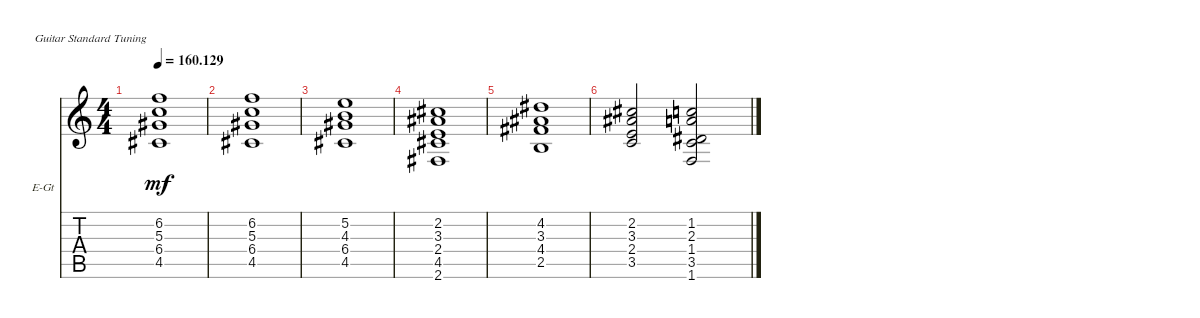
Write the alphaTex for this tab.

\defaultSystemsLayout 4
\bracketExtendMode nobrackets
\firstSystemTrackNameOrientation horizontal
\otherSystemsTrackNameOrientation horizontal
\track ("Jazz Guitar" "E-Gt") {instrument electricguitarjazz}
\staff {score tabs}
\tuning (E4 B3 G3 D3 A2 E2)
\ts (4 4)
\tempo
160.129
\accidentals auto
\clef g2
\ottava regular
\simile none
\ks c
(4.5 6.4 5.3 6.2).1{dy mf} |
(4.5 6.4 5.3 6.2).1 |
(4.5 6.4 4.3 5.2).1 |
(2.6 4.5 2.4 3.3 2.2).1 |
(2.5 4.4 3.3 4.2).1 |
(3.5 2.4 3.3 2.2).2 (1.6 3.5 1.4 2.3 1.2).2
